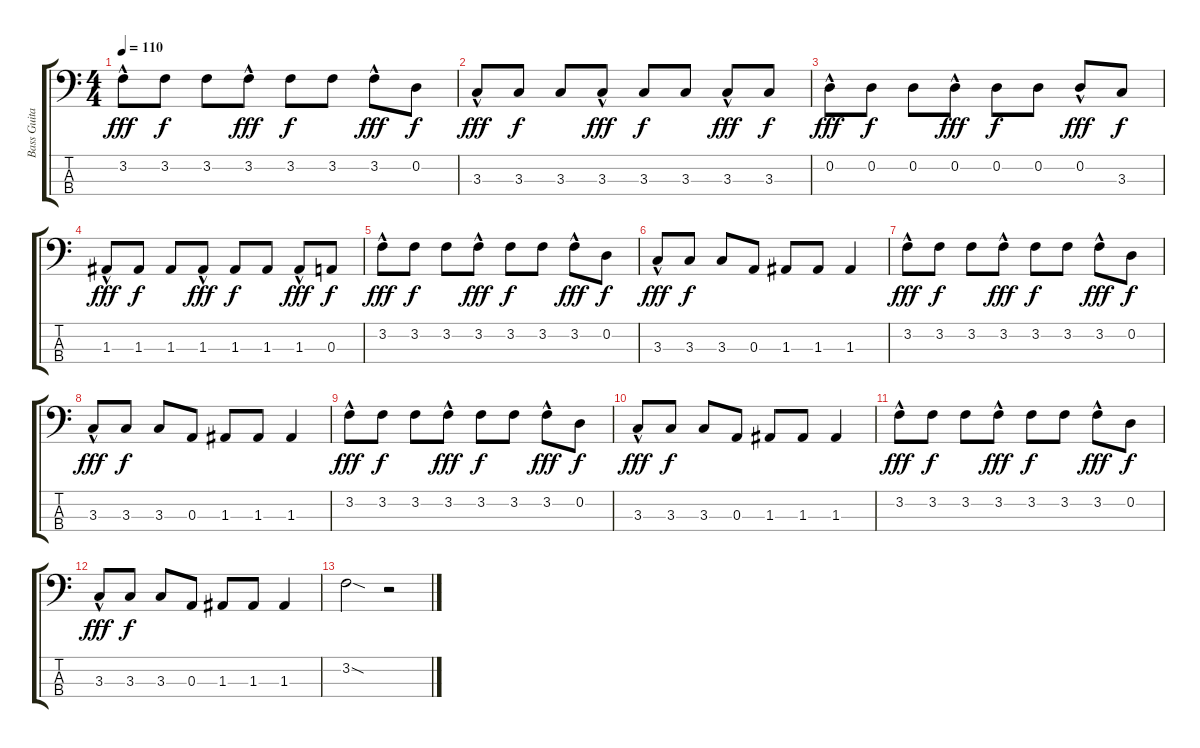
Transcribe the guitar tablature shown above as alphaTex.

\track ("Bass Guitar" "Bass Guita") {instrument electricbassfinger}
\staff {score tabs}
\tuning (G2 D2 A1 E1) {hide}
\ts (4 4)
\tempo 110
\clef f4
\ks c
3.2{hac}.8{dy fff} 3.2.8{dy f} 3.2.8 3.2{hac}.8{dy fff} 3.2.8{dy f} 3.2.8 3.2{hac}.8{dy fff} 0.2.8{dy f} |
3.3{hac}.8{dy fff} 3.3.8{dy f} 3.3.8 3.3{hac}.8{dy fff} 3.3.8{dy f} 3.3.8 3.3{hac}.8{dy fff} 3.3.8{dy f} |
0.2{hac}.8{dy fff} 0.2.8{dy f} 0.2.8 0.2{hac}.8{dy fff} 0.2.8{dy f} 0.2.8 0.2{hac}.8{dy fff} 3.3.8{dy f} |
1.3{hac}.8{dy fff} 1.3.8{dy f} 1.3.8 1.3{hac}.8{dy fff} 1.3.8{dy f} 1.3.8 1.3{hac}.8{dy fff} 0.3.8{dy f} |
3.2{hac}.8{dy fff} 3.2.8{dy f} 3.2.8 3.2{hac}.8{dy fff} 3.2.8{dy f} 3.2.8 3.2{hac}.8{dy fff} 0.2.8{dy f} |
3.3{hac}.8{dy fff} 3.3.8{dy f} 3.3.8 0.3.8 1.3.8 1.3.8 1.3.4 |
3.2{hac}.8{dy fff} 3.2.8{dy f} 3.2.8 3.2{hac}.8{dy fff} 3.2.8{dy f} 3.2.8 3.2{hac}.8{dy fff} 0.2.8{dy f} |
3.3{hac}.8{dy fff} 3.3.8{dy f} 3.3.8 0.3.8 1.3.8 1.3.8 1.3.4 |
3.2{hac}.8{dy fff} 3.2.8{dy f} 3.2.8 3.2{hac}.8{dy fff} 3.2.8{dy f} 3.2.8 3.2{hac}.8{dy fff} 0.2.8{dy f} |
3.3{hac}.8{dy fff} 3.3.8{dy f} 3.3.8 0.3.8 1.3.8 1.3.8 1.3.4 |
3.2{hac}.8{dy fff} 3.2.8{dy f} 3.2.8 3.2{hac}.8{dy fff} 3.2.8{dy f} 3.2.8 3.2{hac}.8{dy fff} 0.2.8{dy f} |
3.3{hac}.8{dy fff} 3.3.8{dy f} 3.3.8 0.3.8 1.3.8 1.3.8 1.3.4 |
3.2{sod}.2 r.2
